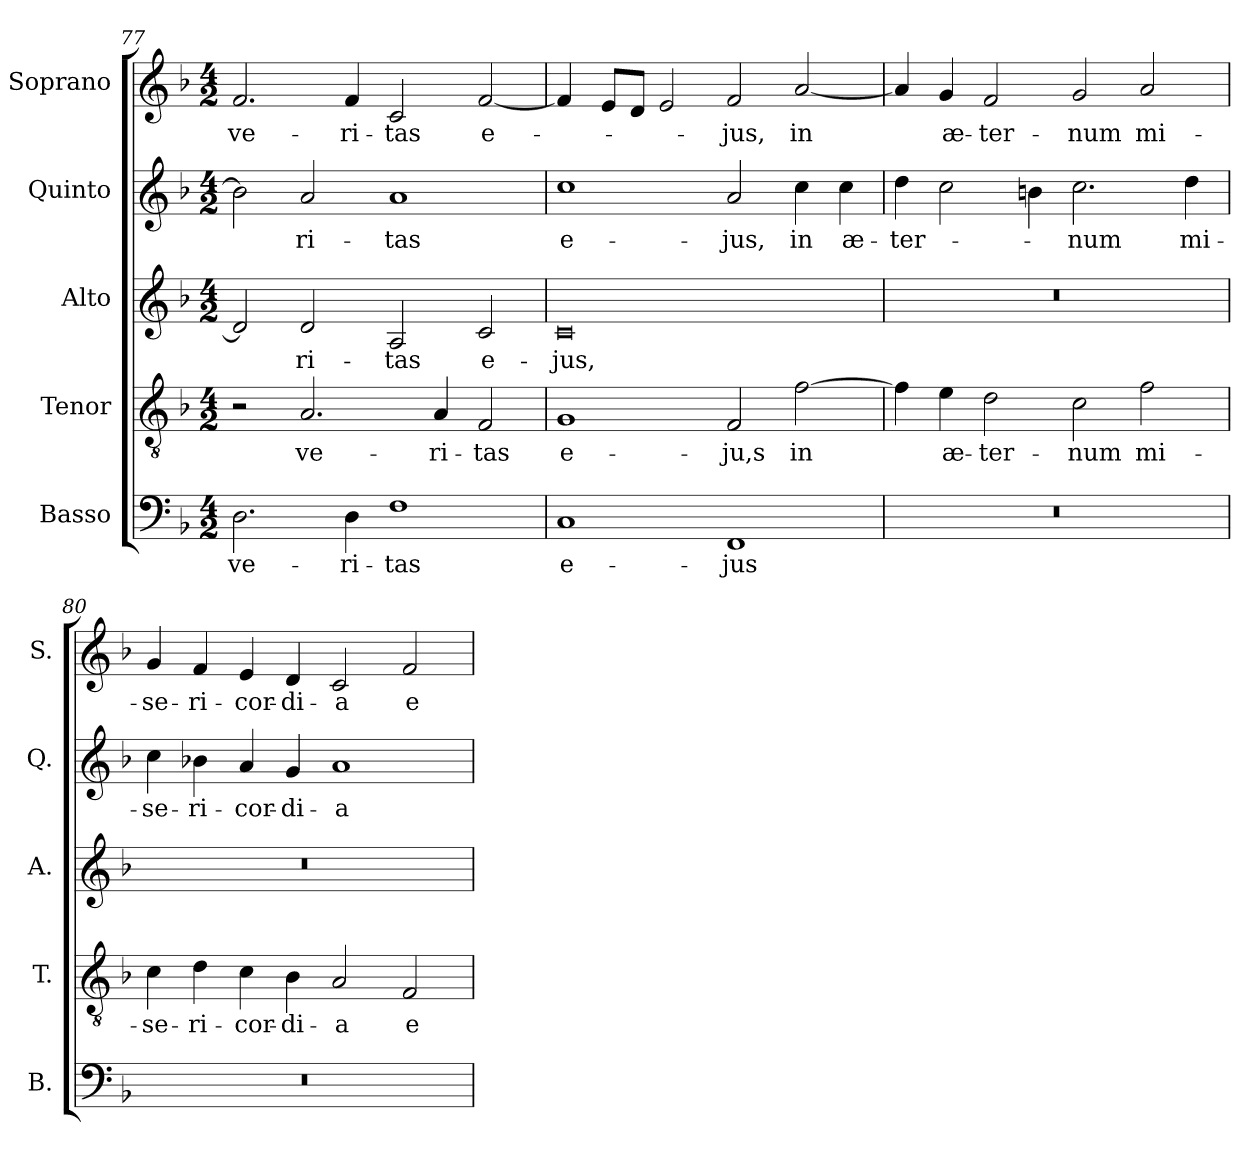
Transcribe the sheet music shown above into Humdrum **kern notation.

**kern	**text	**kern	**text	**kern	**text	**kern	**text	**kern	**text
*part5	*part5	*part4	*part4	*part3	*part3	*part2	*part2	*part1	*part1
*staff5	*staff5	*staff4	*staff4	*staff3	*staff3	*staff2	*staff2	*staff1	*staff1
*I"Basso	*	*I"Tenor	*	*I"Alto	*	*I"Quinto	*	*I"Soprano	*
*I'B.	*	*I'T.	*	*I'A.	*	*I'Q.	*	*I'S.	*
*clefF4	*	*clefGv2	*	*clefG2	*	*clefG2	*	*clefG2	*
*	*	*ITrd7c12	*	*	*	*	*	*	*
*k[b-]	*	*k[b-]	*	*k[b-]	*	*k[b-]	*	*k[b-]	*
*F:	*	*F:	*	*F:	*	*F:	*	*F:	*
*M4/2	*	*M4/2	*	*M4/2	*	*M4/2	*	*M4/2	*
=77	=77	=77	=77	=77	=77	=77	=77	=77	=77
!	!LO:LY:b:color=#000000	!	!	!	!	!	!	!	!
!	!	!	!	!	!	!	!	!	!LO:LY:b:color=#000000
2.Di\	ve-	2r	.	2di/]	.	2b-i\]	.	2.fi/	ve-
!	!	!	!LO:LY:b:color=#000000	!	!	!	!	!	!
!	!	!	!	!	!LO:LY:b:color=#000000	!	!	!	!
!	!	!	!	!	!	!	!LO:LY:b:color=#000000	!	!
.	.	2.AAi/	ve-	2di/	-ri-	2ai/	-ri-	.	.
!	!LO:LY:b:color=#000000	!	!	!	!	!	!	!	!
!	!	!	!	!	!	!	!	!	!LO:LY:b:color=#000000
4Di\	-ri-	.	.	.	.	.	.	4fi/	-ri-
!	!LO:LY:b:color=#000000	!	!	!	!	!	!	!	!
!	!	!	!	!	!LO:LY:b:color=#000000	!	!	!	!
!	!	!	!	!	!	!	!LO:LY:b:color=#000000	!	!
!	!	!	!	!	!	!	!	!	!LO:LY:b:color=#000000
1Fi	-tas	.	.	2Ai/	-tas	1ai	-tas	2ci/	-tas
!	!	!	!LO:LY:b:color=#000000	!	!	!	!	!	!
.	.	4AAi/	-ri-	.	.	.	.	.	.
!	!	!	!LO:LY:b:color=#000000	!	!	!	!	!	!
!	!	!	!	!	!LO:LY:b:color=#000000	!	!	!	!
!	!	!	!	!	!	!	!	!	!LO:LY:b:color=#000000
.	.	2FFi/	-tas	2ci/	e-	.	.	[2fi/	e-
=78	=78	=78	=78	=78	=78	=78	=78	=78	=78
!	!LO:LY:b:color=#000000	!	!	!	!	!	!	!	!
!	!	!	!LO:LY:b:color=#000000	!	!	!	!	!	!
!	!	!	!	!	!LO:LY:b:color=#000000	!	!	!	!
!	!	!	!	!	!	!	!LO:LY:b:color=#000000	!	!
1Ci	e-	1GGi	e-	0ci	-jus,	1cci	e-	4fi/]	.
.	.	.	.	.	.	.	.	8ei/L	.
.	.	.	.	.	.	.	.	8di/J	.
.	.	.	.	.	.	.	.	2ei/	.
!	!LO:LY:b:color=#000000	!	!	!	!	!	!	!	!
!	!	!	!LO:LY:b:color=#000000	!	!	!	!	!	!
!	!	!	!	!	!	!	!LO:LY:b:color=#000000	!	!
!	!	!	!	!	!	!	!	!	!LO:LY:b:color=#000000
1FFi	-jus	2FFi/	-ju,s	.	.	2ai/	-jus,	2fi/	-jus,
!	!	!	!LO:LY:b:color=#000000	!	!	!	!	!	!
!	!	!	!	!	!	!	!LO:LY:b:color=#000000	!	!
!	!	!	!	!	!	!	!	!	!LO:LY:b:color=#000000
.	.	[2Fi\	in	.	.	4cci\	in	[2ai/	in
!	!	!	!	!	!	!	!LO:LY:b:color=#000000	!	!
.	.	.	.	.	.	4cci\	æ-	.	.
=79	=79	=79	=79	=79	=79	=79	=79	=79	=79
!LO:N:vis=1	!	!	!	!LO:N:vis=1	!	!	!	!	!
!	!	!	!	!	!	!	!LO:LY:b:color=#000000	!	!
0r	.	4Fi\]	.	0r	.	4ddi\	-ter-	4ai/]	.
!	!	!	!LO:LY:b:color=#000000	!	!	!	!	!	!
!	!	!	!	!	!	!	!	!	!LO:LY:b:color=#000000
.	.	4Ei\	æ-	.	.	2cci\	.	4gi/	æ-
!	!	!	!LO:LY:b:color=#000000	!	!	!	!	!	!
!	!	!	!	!	!	!	!	!	!LO:LY:b:color=#000000
.	.	2Di\	-ter-	.	.	.	.	2fi/	-ter-
.	.	.	.	.	.	4bni\	.	.	.
!	!	!	!LO:LY:b:color=#000000	!	!	!	!	!	!
!	!	!	!	!	!	!	!LO:LY:b:color=#000000	!	!
!	!	!	!	!	!	!	!	!	!LO:LY:b:color=#000000
.	.	2Ci\	-num	.	.	2.cci\	-num	2gi/	-num
!	!	!	!LO:LY:b:color=#000000	!	!	!	!	!	!
!	!	!	!	!	!	!	!	!	!LO:LY:b:color=#000000
.	.	2Fi\	mi-	.	.	.	.	2ai/	mi-
!	!	!	!	!	!	!	!LO:LY:b:color=#000000	!	!
.	.	.	.	.	.	4ddi\	mi-	.	.
!!LO:LB:g=z
=80	=80	=80	=80	=80	=80	=80	=80	=80	=80
!LO:N:vis=1	!	!	!	!	!	!	!	!	!
!	!	!	!LO:LY:b:color=#000000	!LO:N:vis=1	!	!	!	!	!
!	!	!	!	!	!	!	!LO:LY:b:color=#000000	!	!
!	!	!	!	!	!	!	!	!	!LO:LY:b:color=#000000
0r	.	4Ci\	-se-	0r	.	4cci\	-se-	4gi/	-se-
!	!	!	!LO:LY:b:color=#000000	!	!	!	!	!	!
!	!	!	!	!	!	!	!LO:LY:b:color=#000000	!	!
!	!	!	!	!	!	!	!	!	!LO:LY:b:color=#000000
.	.	4Di\	-ri-	.	.	4b-Xi\	-ri-	4fi/	-ri-
!	!	!	!LO:LY:b:color=#000000	!	!	!	!	!	!
!	!	!	!	!	!	!	!LO:LY:b:color=#000000	!	!
!	!	!	!	!	!	!	!	!	!LO:LY:b:color=#000000
.	.	4Ci\	-cor-	.	.	4ai/	-cor-	4ei/	-cor-
!	!	!	!LO:LY:b:color=#000000	!	!	!	!	!	!
!	!	!	!	!	!	!	!LO:LY:b:color=#000000	!	!
!	!	!	!	!	!	!	!	!	!LO:LY:b:color=#000000
.	.	4BB-i\	-di-	.	.	4gi/	-di-	4di/	-di-
!	!	!	!LO:LY:b:color=#000000	!	!	!	!	!	!
!	!	!	!	!	!	!	!LO:LY:b:color=#000000	!	!
!	!	!	!	!	!	!	!	!	!LO:LY:b:color=#000000
.	.	2AAi/	-a	.	.	1ai	-a	2ci/	-a
!	!	!	!LO:LY:b:color=#000000	!	!	!	!	!	!
!	!	!	!	!	!	!	!	!	!LO:LY:b:color=#000000
.	.	2FFi/	e-	.	.	.	.	2fi/	e-
=	=	=	=	=	=	=	=	=	=
*-	*-	*-	*-	*-	*-	*-	*-	*-	*-
